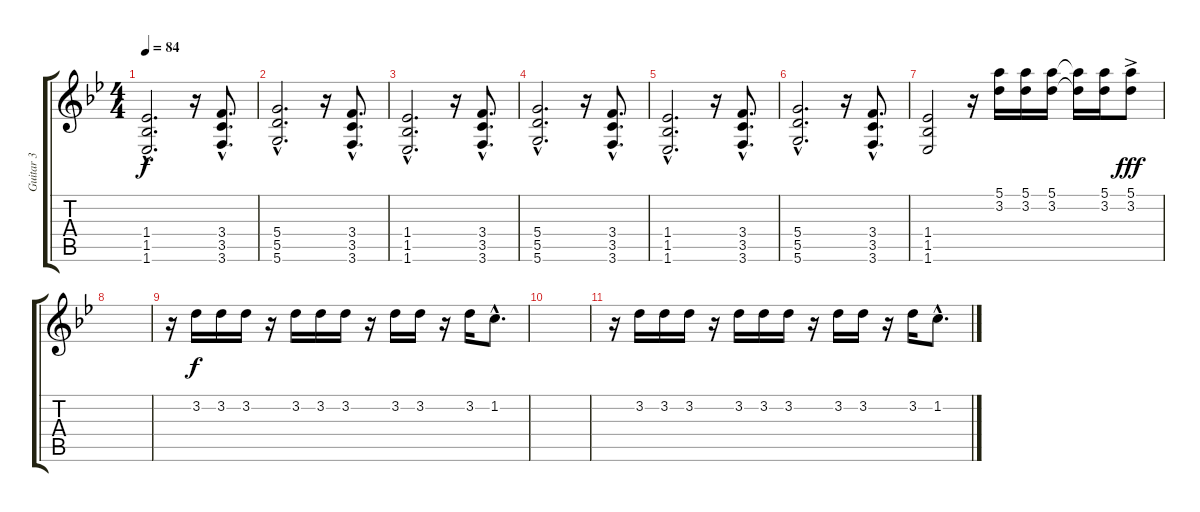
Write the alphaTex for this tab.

\track ("Guitar 3" "Guitar 3") {instrument distortionguitar}
\staff {score tabs}
\tuning (E4 B3 G3 D3 A2 D2) {hide}
\ts (4 4)
\tempo 84
\clef g2
\ks bb
(1.4{hac} 1.5{hac} 1.6{hac}).2{d dy f} r.16 (3.4{hac} 3.5{hac} 3.6{hac}).8{d} |
(5.4{hac} 5.5{hac} 5.6{hac}).2{d} r.16 (3.4{hac} 3.5{hac} 3.6{hac}).8{d} |
(1.4{hac} 1.5{hac} 1.6{hac}).2{d} r.16 (3.4{hac} 3.5{hac} 3.6{hac}).8{d} |
(5.4{hac} 5.5{hac} 5.6{hac}).2{d} r.16 (3.4{hac} 3.5{hac} 3.6{hac}).8{d} |
(1.4{hac} 1.5{hac} 1.6{hac}).2{d} r.16 (3.4{hac} 3.5{hac} 3.6{hac}).8{d} |
(5.4{hac} 5.5{hac} 5.6{hac}).2{d} r.16 (3.4{hac} 3.5{hac} 3.6{hac}).8{d} |
(1.4 1.5 1.6).2 r.16 (5.1 3.2).16 (5.1 3.2).16 (5.1 3.2).16 (5.1{t} 3.2{t}).16 (5.1 3.2).16 (5.1{ac} 3.2{ac}).8{dy fff} |
|
r.16 3.2.16{dy f} 3.2.16 3.2.16 r.16 3.2.16 3.2.16 3.2.16 r.16 3.2.16 3.2.16 r.16 3.2.16 1.2{hac}.8{d} |
|
r.16 3.2.16 3.2.16 3.2.16 r.16 3.2.16 3.2.16 3.2.16 r.16 3.2.16 3.2.16 r.16 3.2.16 1.2{hac}.8{d}
